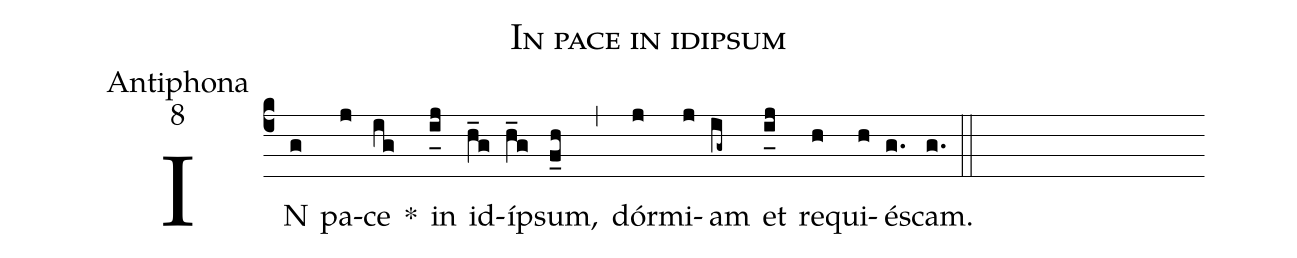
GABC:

name:In pace in idipsum;
office-part:Antiphona;
mode:8;
%%
(c4) IN(g) pa(j)ce(ig) *() in(i_[uh:l]j) id(h_g)í(h_g)psum,(f_h) (,) dór(j)mi(j)am(ig~) et(i_[uh:l]j) re(h)qui(h)é(g.)scam.(g.) (::)
